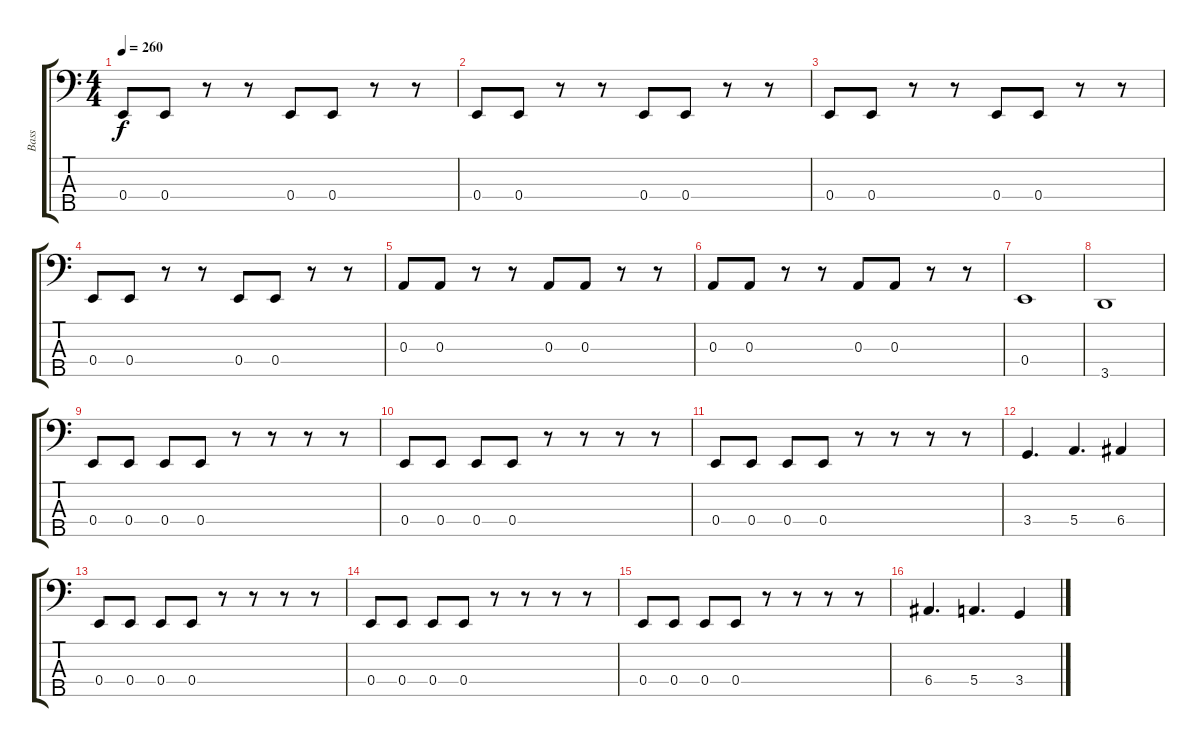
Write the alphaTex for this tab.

\track ("Bass" "Bass") {instrument electricbasspick}
\staff {score tabs}
\tuning (G2 D2 A1 E1 B0) {hide}
\ts (4 4)
\tempo 260
\clef f4
\ks c
0.4.8{dy f} 0.4.8 r.8 r.8 0.4.8 0.4.8 r.8 r.8 |
0.4.8 0.4.8 r.8 r.8 0.4.8 0.4.8 r.8 r.8 |
0.4.8 0.4.8 r.8 r.8 0.4.8 0.4.8 r.8 r.8 |
0.4.8 0.4.8 r.8 r.8 0.4.8 0.4.8 r.8 r.8 |
0.3.8 0.3.8 r.8 r.8 0.3.8 0.3.8 r.8 r.8 |
0.3.8 0.3.8 r.8 r.8 0.3.8 0.3.8 r.8 r.8 |
0.4.1 |
3.5.1 |
0.4.8 0.4.8 0.4.8 0.4.8 r.8 r.8 r.8 r.8 |
0.4.8 0.4.8 0.4.8 0.4.8 r.8 r.8 r.8 r.8 |
0.4.8 0.4.8 0.4.8 0.4.8 r.8 r.8 r.8 r.8 |
3.4.4{d} 5.4.4{d} 6.4.4 |
0.4.8 0.4.8 0.4.8 0.4.8 r.8 r.8 r.8 r.8 |
0.4.8 0.4.8 0.4.8 0.4.8 r.8 r.8 r.8 r.8 |
0.4.8 0.4.8 0.4.8 0.4.8 r.8 r.8 r.8 r.8 |
6.4.4{d} 5.4.4{d} 3.4.4
